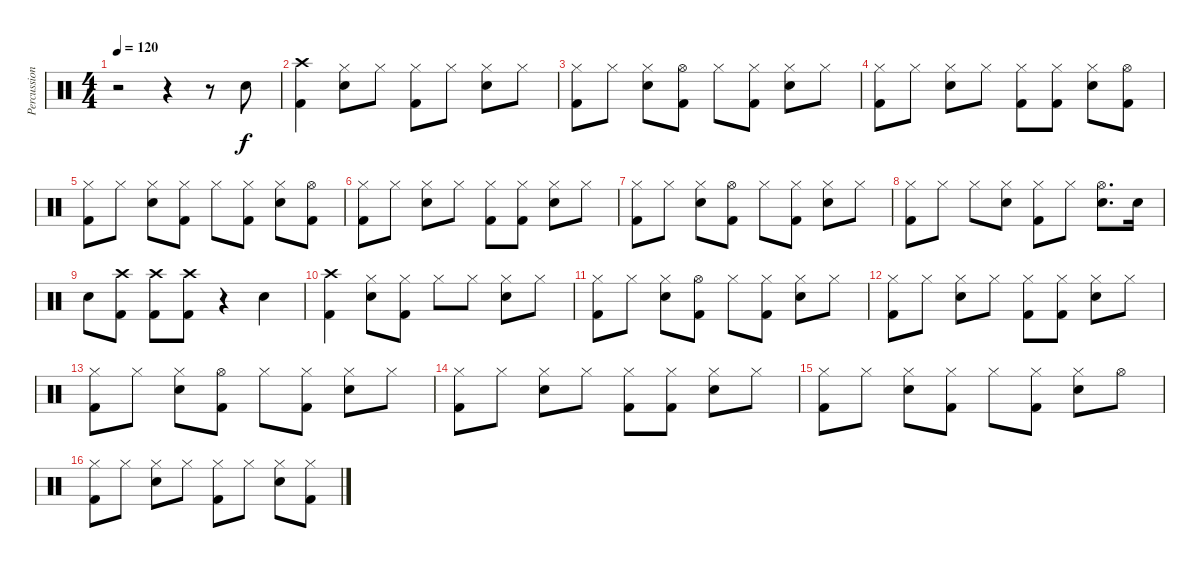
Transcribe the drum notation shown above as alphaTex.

\track ("Percussion" "Percussion") {instrument percussion}
\staff {score}
\articulation defaults
\ts (4 4)
\tempo 120
\clef neutral
\ks c
r.2{dy f} r.4 r.8 "Snare (hit) 2".8 |
("Crash high (hit)" "Kick (hit) 2").4 ("Hi-Hat (closed)" "Snare (hit) 2").8 "Hi-Hat (closed)".8 ("Hi-Hat (closed)" "Kick (hit) 2").8 "Hi-Hat (closed)".8 ("Hi-Hat (closed)" "Snare (hit) 2").8 "Hi-Hat (closed)".8 |
("Hi-Hat (closed)" "Kick (hit) 2").8 "Hi-Hat (closed)".8 ("Hi-Hat (closed)" "Snare (hit) 2").8 ("Hi-Hat (open)" "Kick (hit) 2").8 "Hi-Hat (closed)".8 ("Hi-Hat (closed)" "Kick (hit) 2").8 ("Hi-Hat (closed)" "Snare (hit) 2").8 "Hi-Hat (closed)".8 |
("Hi-Hat (closed)" "Kick (hit) 2").8 "Hi-Hat (closed)".8 ("Hi-Hat (closed)" "Snare (hit) 2").8 "Hi-Hat (closed)".8 ("Hi-Hat (closed)" "Kick (hit) 2").8 ("Hi-Hat (closed)" "Kick (hit) 2").8 ("Hi-Hat (closed)" "Snare (hit) 2").8 ("Hi-Hat (open)" "Kick (hit) 2").8 |
("Hi-Hat (closed)" "Kick (hit) 2").8 "Hi-Hat (closed)".8 ("Hi-Hat (closed)" "Snare (hit) 2").8 ("Hi-Hat (closed)" "Kick (hit) 2").8 "Hi-Hat (closed)".8 ("Hi-Hat (closed)" "Kick (hit) 2").8 ("Hi-Hat (closed)" "Snare (hit) 2").8 ("Hi-Hat (open)" "Kick (hit) 2").8 |
("Hi-Hat (closed)" "Kick (hit) 2").8 "Hi-Hat (closed)".8 ("Hi-Hat (closed)" "Snare (hit) 2").8 "Hi-Hat (closed)".8 ("Hi-Hat (closed)" "Kick (hit) 2").8 ("Hi-Hat (closed)" "Kick (hit) 2").8 ("Hi-Hat (closed)" "Snare (hit) 2").8 "Hi-Hat (closed)".8 |
("Hi-Hat (closed)" "Kick (hit) 2").8 "Hi-Hat (closed)".8 ("Hi-Hat (closed)" "Snare (hit) 2").8 ("Hi-Hat (open)" "Kick (hit) 2").8 "Hi-Hat (closed)".8 ("Hi-Hat (closed)" "Kick (hit) 2").8 ("Hi-Hat (closed)" "Snare (hit) 2").8 "Hi-Hat (closed)".8 |
("Hi-Hat (closed)" "Kick (hit) 2").8 "Hi-Hat (closed)".8 "Hi-Hat (closed)".8 ("Hi-Hat (closed)" "Snare (hit) 2").8 ("Hi-Hat (closed)" "Kick (hit) 2").8 "Hi-Hat (closed)".8 ("Hi-Hat (open)" "Snare (hit) 2").8{d} "Snare (hit) 2".16 |
"Snare (hit) 2".8 ("Crash high (hit)" "Kick (hit) 2").8 ("Crash high (hit)" "Kick (hit) 2").8 ("Crash high (hit)" "Kick (hit) 2").8 r.4 "Snare (hit) 2".4 |
("Crash high (hit)" "Kick (hit) 2").4 ("Hi-Hat (closed)" "Snare (hit) 2").8 ("Hi-Hat (closed)" "Kick (hit) 2").8 "Hi-Hat (closed)".8 "Hi-Hat (closed)".8 ("Hi-Hat (closed)" "Snare (hit) 2").8 "Hi-Hat (closed)".8 |
("Hi-Hat (closed)" "Kick (hit) 2").8 "Hi-Hat (closed)".8 ("Hi-Hat (closed)" "Snare (hit) 2").8 ("Hi-Hat (open)" "Kick (hit) 2").8 "Hi-Hat (closed)".8 ("Hi-Hat (closed)" "Kick (hit) 2").8 ("Hi-Hat (closed)" "Snare (hit) 2").8 "Hi-Hat (closed)".8 |
("Hi-Hat (closed)" "Kick (hit) 2").8 "Hi-Hat (closed)".8 ("Hi-Hat (closed)" "Snare (hit) 2").8 "Hi-Hat (closed)".8 ("Hi-Hat (closed)" "Kick (hit) 2").8 ("Hi-Hat (closed)" "Kick (hit) 2").8 ("Hi-Hat (closed)" "Snare (hit) 2").8 "Hi-Hat (closed)".8 |
("Hi-Hat (closed)" "Kick (hit) 2").8 "Hi-Hat (closed)".8 ("Hi-Hat (closed)" "Snare (hit) 2").8 ("Hi-Hat (open)" "Kick (hit) 2").8 "Hi-Hat (closed)".8 ("Hi-Hat (closed)" "Kick (hit) 2").8 ("Hi-Hat (closed)" "Snare (hit) 2").8 "Hi-Hat (closed)".8 |
("Hi-Hat (closed)" "Kick (hit) 2").8 "Hi-Hat (closed)".8 ("Hi-Hat (closed)" "Snare (hit) 2").8 "Hi-Hat (closed)".8 ("Hi-Hat (closed)" "Kick (hit) 2").8 ("Hi-Hat (closed)" "Kick (hit) 2").8 ("Hi-Hat (closed)" "Snare (hit) 2").8 "Hi-Hat (closed)".8 |
("Hi-Hat (closed)" "Kick (hit) 2").8 "Hi-Hat (closed)".8 ("Hi-Hat (closed)" "Snare (hit) 2").8 ("Hi-Hat (closed)" "Kick (hit) 2").8 "Hi-Hat (closed)".8 ("Hi-Hat (closed)" "Kick (hit) 2").8 ("Hi-Hat (closed)" "Snare (hit) 2").8 "Hi-Hat (open)".8 |
("Hi-Hat (closed)" "Kick (hit) 2").8 "Hi-Hat (closed)".8 ("Hi-Hat (closed)" "Snare (hit) 2").8 "Hi-Hat (closed)".8 ("Hi-Hat (closed)" "Kick (hit) 2").8 "Hi-Hat (closed)".8 ("Hi-Hat (closed)" "Snare (hit) 2").8 ("Hi-Hat (closed)" "Kick (hit) 2").8
